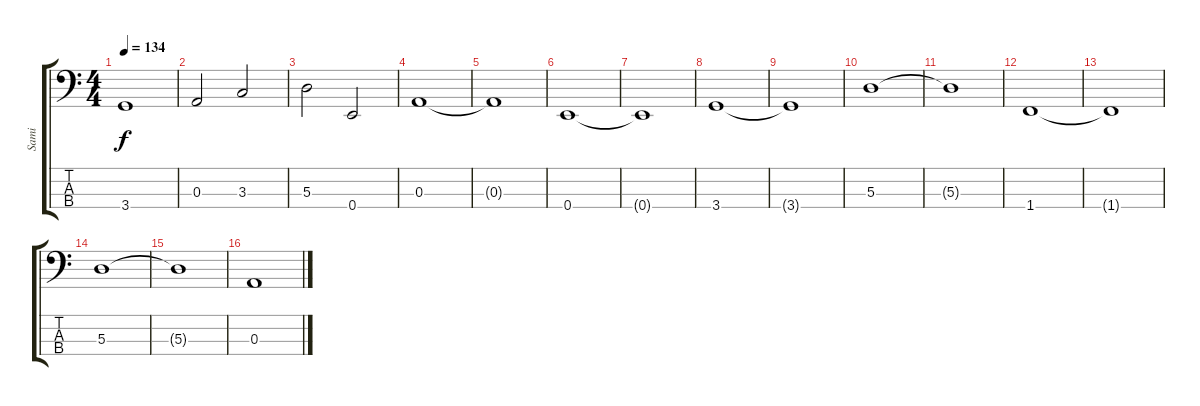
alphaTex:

\track ("Sami" "Sami") {instrument electricbasspick}
\staff {score tabs}
\tuning (G2 D2 A1 E1) {hide}
\ts (4 4)
\tempo 134
\clef f4
\ks c
3.4{t}.1{dy f} |
0.3.2 3.3.2 |
5.3.2 0.4.2 |
0.3.1 |
0.3{t}.1 |
0.4.1 |
0.4{t}.1 |
3.4.1 |
3.4{t}.1 |
5.3.1 |
5.3{t}.1 |
1.4.1 |
1.4{t}.1 |
5.3.1 |
5.3{t}.1 |
0.3.1
